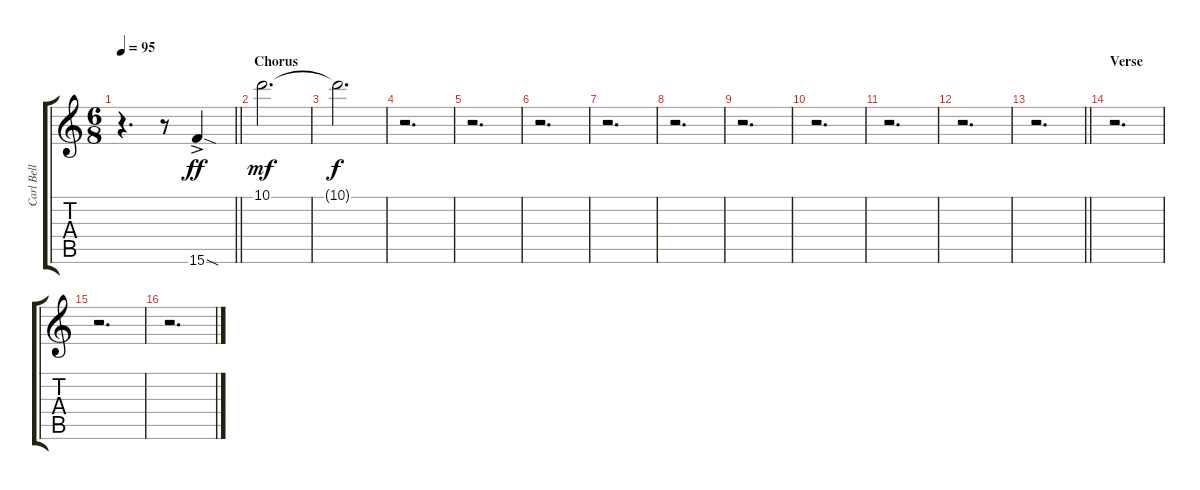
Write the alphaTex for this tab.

\track ("Carl Bell (Lead Guitar)" "Carl Bell ") {instrument distortionguitar}
\staff {score tabs}
\tuning (E4 B3 G3 D3 A2 D2) {hide}
\ts (6 8)
\tempo 95
\clef g2
\barLineRight lightlight
\ks c
r.4{d dy ff} r.8 15.6{sod ac}.4 |
\section ("" "Chorus")
10.1.2{d dy mf} |
10.1{t}.2{d dy f} |
r.2{d} |
r.2{d} |
r.2{d} |
r.2{d} |
r.2{d} |
r.2{d} |
r.2{d} |
r.2{d} |
r.2{d} |
\barLineRight lightlight
r.2{d} |
\section ("" "Verse")
r.2{d} |
r.2{d} |
r.2{d}
